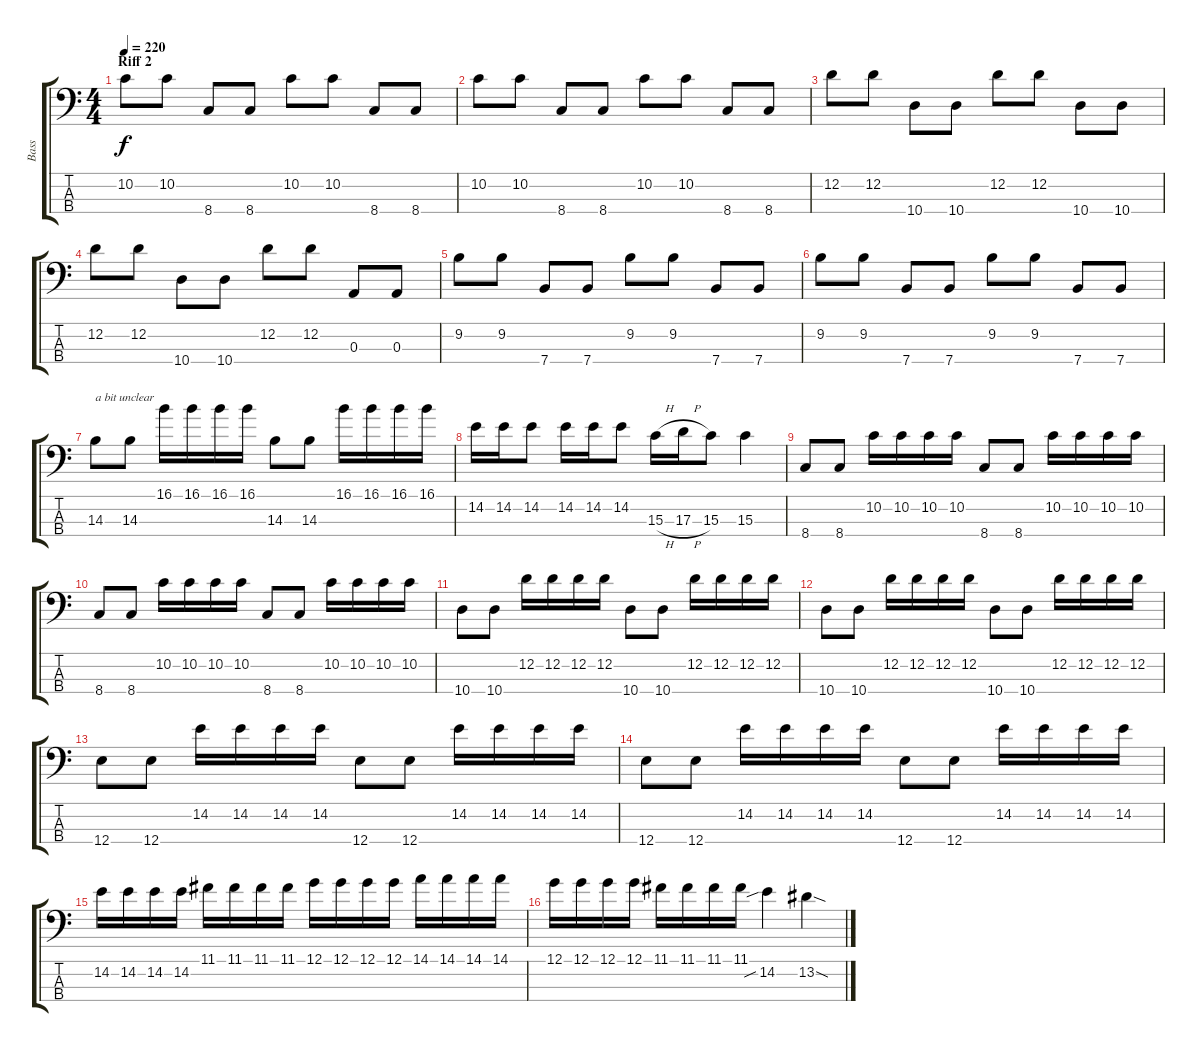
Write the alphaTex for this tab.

\track ("Bass" "Bass") {instrument fretlessbass}
\staff {score tabs}
\tuning (G2 D2 A1 E1) {hide}
\ts (4 4)
\section ("" "Riff 2")
\tempo 220
\clef f4
\ks c
10.2.8{dy f volume 14} 10.2.8 8.4.8 8.4.8 10.2.8 10.2.8 8.4.8 8.4.8 |
10.2.8 10.2.8 8.4.8 8.4.8 10.2.8 10.2.8 8.4.8 8.4.8 |
12.2.8 12.2.8 10.4.8 10.4.8 12.2.8 12.2.8 10.4.8 10.4.8 |
12.2.8 12.2.8 10.4.8 10.4.8 12.2.8 12.2.8 0.3.8 0.3.8 |
9.2.8 9.2.8 7.4.8 7.4.8 9.2.8 9.2.8 7.4.8 7.4.8 |
9.2.8 9.2.8 7.4.8 7.4.8 9.2.8 9.2.8 7.4.8 7.4.8 |
14.3.8{txt "a bit unclear"} 14.3.8 16.1.16 16.1.16 16.1.16 16.1.16 14.3.8 14.3.8 16.1.16 16.1.16 16.1.16 16.1.16 |
14.2.16 14.2.16 14.2.8 14.2.16 14.2.16 14.2.8 15.3{h}.16 17.3{h}.16 15.3.8 15.3.4 |
8.4.8 8.4.8 10.2.16 10.2.16 10.2.16 10.2.16 8.4.8 8.4.8 10.2.16 10.2.16 10.2.16 10.2.16 |
8.4.8 8.4.8 10.2.16 10.2.16 10.2.16 10.2.16 8.4.8 8.4.8 10.2.16 10.2.16 10.2.16 10.2.16 |
10.4.8 10.4.8 12.2.16 12.2.16 12.2.16 12.2.16 10.4.8 10.4.8 12.2.16 12.2.16 12.2.16 12.2.16 |
10.4.8 10.4.8 12.2.16 12.2.16 12.2.16 12.2.16 10.4.8 10.4.8 12.2.16 12.2.16 12.2.16 12.2.16 |
12.4.8 12.4.8 14.2.16 14.2.16 14.2.16 14.2.16 12.4.8 12.4.8 14.2.16 14.2.16 14.2.16 14.2.16 |
12.4.8 12.4.8 14.2.16 14.2.16 14.2.16 14.2.16 12.4.8 12.4.8 14.2.16 14.2.16 14.2.16 14.2.16 |
14.2.16 14.2.16 14.2.16 14.2.16 11.1.16 11.1.16 11.1.16 11.1.16 12.1.16 12.1.16 12.1.16 12.1.16 14.1.16 14.1.16 14.1.16 14.1.16 |
12.1.16 12.1.16 12.1.16 12.1.16 11.1.16 11.1.16 11.1.16 11.1.16 14.2{sib}.4 13.2{sod}.4
